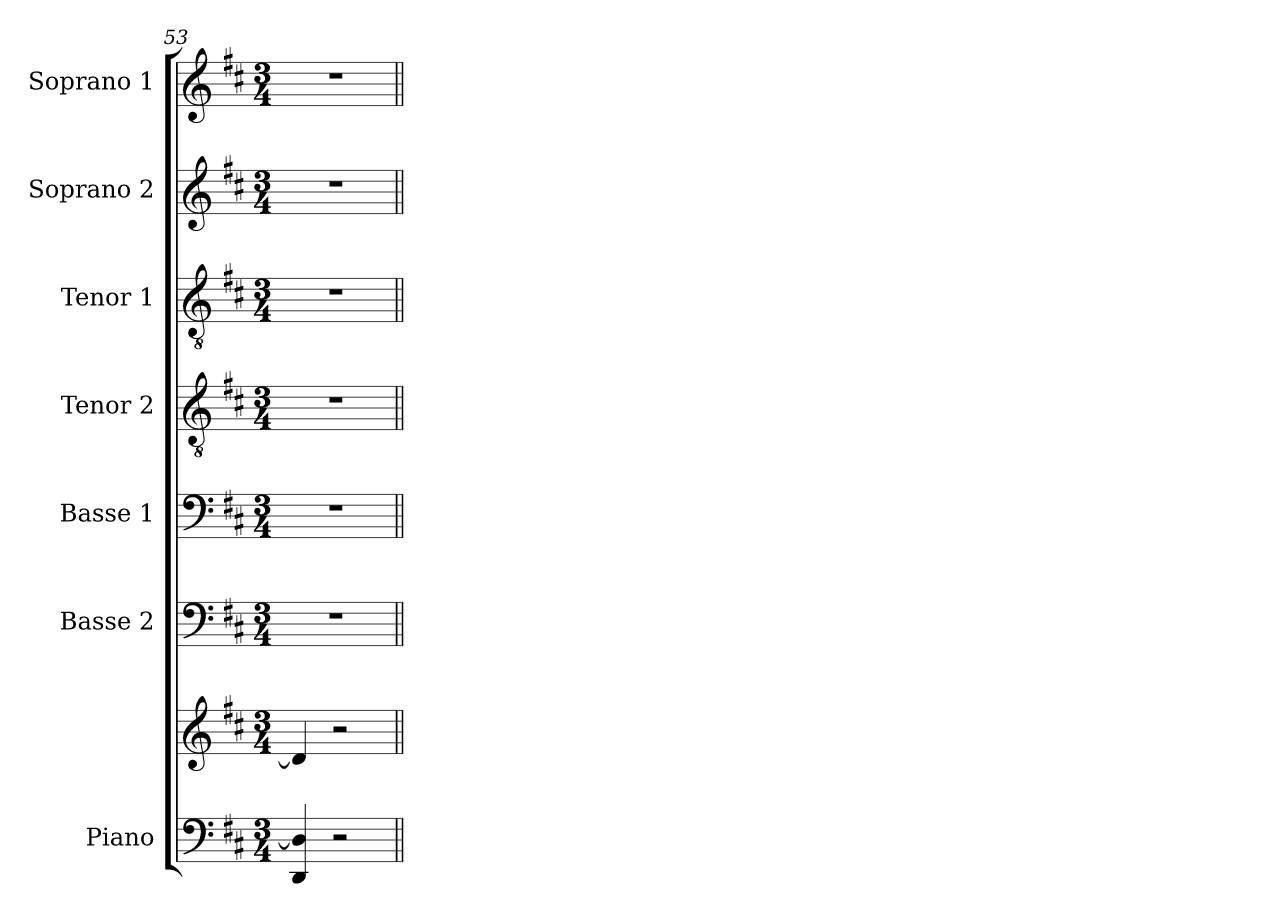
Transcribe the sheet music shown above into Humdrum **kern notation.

**kern	**kern	**kern	**kern	**kern	**kern	**kern	**kern
*part7	*part7	*part6	*part5	*part4	*part3	*part2	*part1
*staff8	*staff7	*staff6	*staff5	*staff4	*staff3	*staff2	*staff1
*I"Piano	*	*I"Basse 2	*I"Basse 1	*I"Tenor 2	*I"Tenor 1	*I"Soprano 2	*I"Soprano 1
*I'Pno.	*	*I'B2	*I'B1	*I'T2	*I'T1	*I'S2	*I'S1
*clefF4	*clefG2	*clefF4	*clefF4	*clefGv2	*clefGv2	*clefG2	*clefG2
*k[f#c#]	*k[f#c#]	*k[f#c#]	*k[f#c#]	*k[f#c#]	*k[f#c#]	*k[f#c#]	*k[f#c#]
*M3/4	*M3/4	*M3/4	*M3/4	*M3/4	*M3/4	*M3/4	*M3/4
=53	=53	=53	=53	=53	=53	=53	=53
4DD/ 4D/]	4d/]	2.r	2.r	2.r	2.r	2.r	2.r
2r	2r	.	.	.	.	.	.
=||	=||	=||	=||	=||	=||	=||	=||
*-	*-	*-	*-	*-	*-	*-	*-
